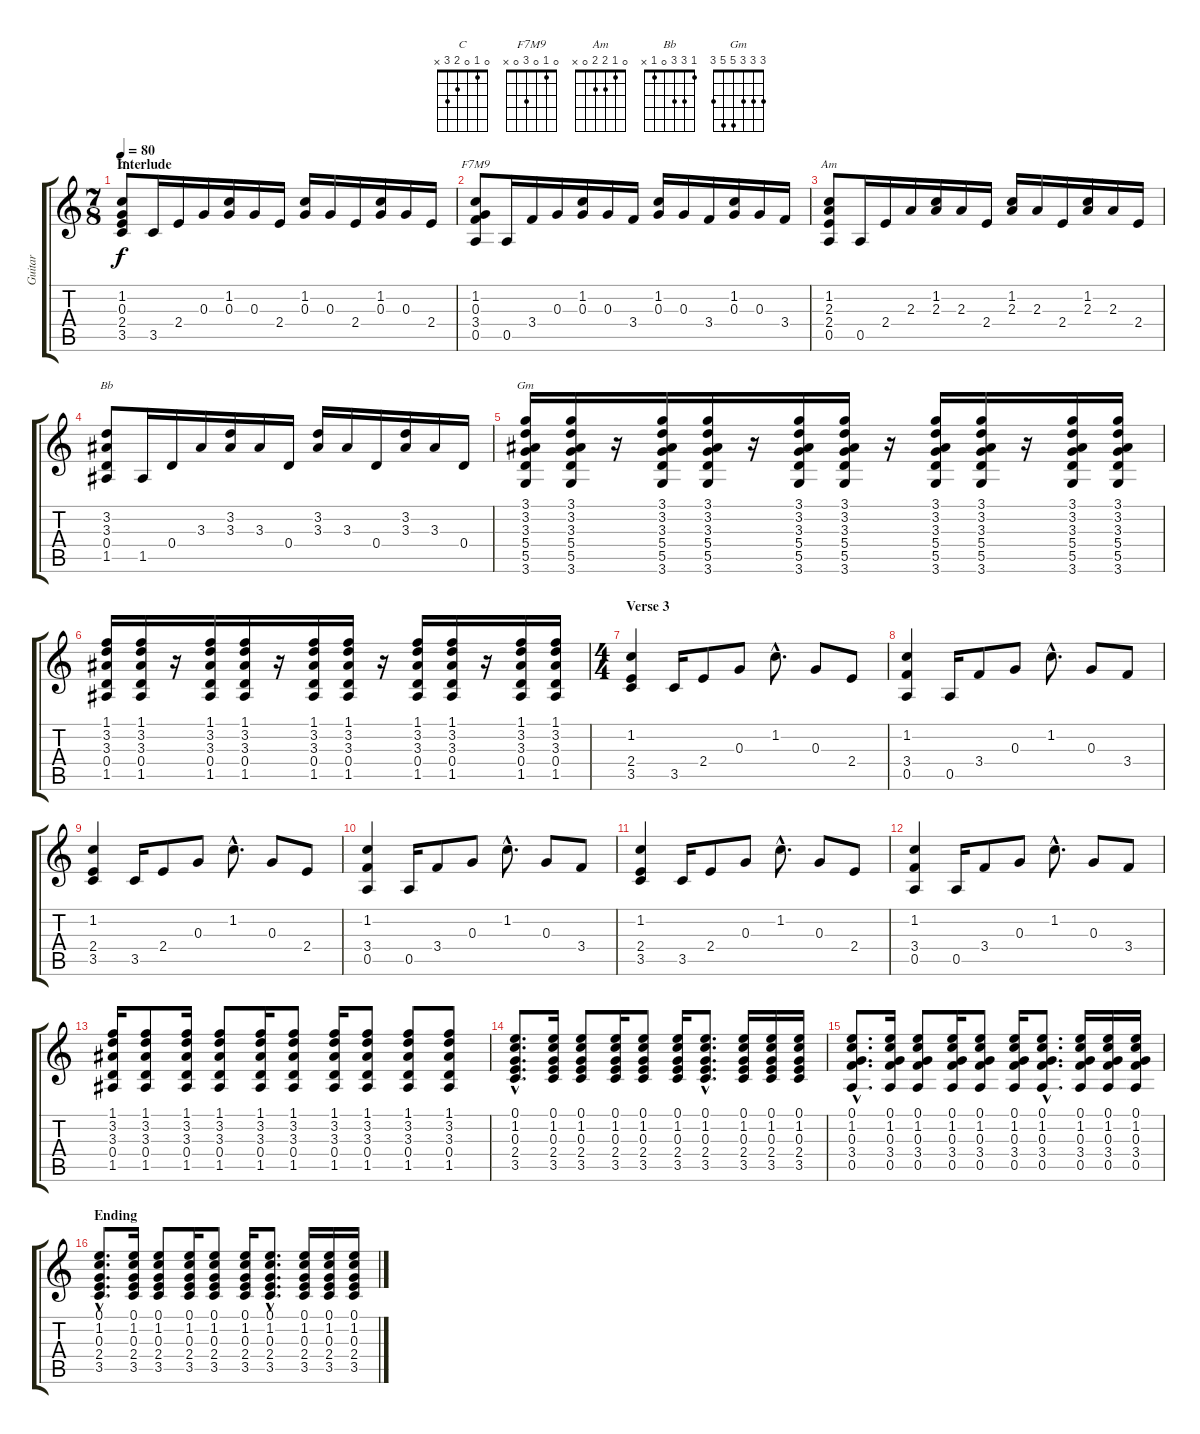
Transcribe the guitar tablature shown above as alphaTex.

\track ("Guitar" "Guitar") {instrument acousticguitarsteel}
\staff {score tabs}
\tuning (E4 B3 G3 D3 A2 E2) {hide}
\chord ("C" 0 1 0 2 3 x)
\chord ("F7M9" 0 1 0 3 0 x)
\chord ("Am" 0 1 2 2 0 x)
\chord ("Bb" 1 3 3 0 1 x)
\chord ("Gm" 3 3 3 5 5 3)
\ts (7 8)
\section ("" "Interlude")
\tempo 80
\clef g2
\ks c
(1.2 0.3 2.4 3.5).8{ch "C" dy f} 3.5.16 2.4.16 0.3.16 (1.2 0.3).16 0.3.16 2.4.16 (1.2 0.3).16 0.3.16 2.4.16 (1.2 0.3).16 0.3.16 2.4.16 |
(1.2 0.3 3.4 0.5).8{ch "F7M9"} 0.5.16 3.4.16 0.3.16 (1.2 0.3).16 0.3.16 3.4.16 (1.2 0.3).16 0.3.16 3.4.16 (1.2 0.3).16 0.3.16 3.4.16 |
(1.2 2.3 2.4 0.5).8{ch "Am"} 0.5.16 2.4.16 2.3.16 (1.2 2.3).16 2.3.16 2.4.16 (1.2 2.3).16 2.3.16 2.4.16 (1.2 2.3).16 2.3.16 2.4.16 |
(3.2 3.3 0.4 1.5).8{ch "Bb"} 1.5.16 0.4.16 3.3.16 (3.2 3.3).16 3.3.16 0.4.16 (3.2 3.3).16 3.3.16 0.4.16 (3.2 3.3).16 3.3.16 0.4.16 |
(3.1 3.2 3.3 5.4 5.5 3.6).16{ch "Gm"} (3.1 3.2 3.3 5.4 5.5 3.6).16 r.16 (3.1 3.2 3.3 5.4 5.5 3.6).16 (3.1 3.2 3.3 5.4 5.5 3.6).16 r.16 (3.1 3.2 3.3 5.4 5.5 3.6).16 (3.1 3.2 3.3 5.4 5.5 3.6).16 r.16 (3.1 3.2 3.3 5.4 5.5 3.6).16 (3.1 3.2 3.3 5.4 5.5 3.6).16 r.16 (3.1 3.2 3.3 5.4 5.5 3.6).16 (3.1 3.2 3.3 5.4 5.5 3.6).16 |
(1.1 3.2 3.3 0.4 1.5).16 (1.1 3.2 3.3 0.4 1.5).16 r.16 (1.1 3.2 3.3 0.4 1.5).16 (1.1 3.2 3.3 0.4 1.5).16 r.16 (1.1 3.2 3.3 0.4 1.5).16 (1.1 3.2 3.3 0.4 1.5).16 r.16 (1.1 3.2 3.3 0.4 1.5).16 (1.1 3.2 3.3 0.4 1.5).16 r.16 (1.1 3.2 3.3 0.4 1.5).16 (1.1 3.2 3.3 0.4 1.5).16 |
\ts (4 4)
\section ("" "Verse 3")
(1.2 2.4 3.5).4 3.5.16 2.4.8 0.3.8 1.2{hac}.8{d} 0.3.8 2.4.8 |
(1.2 3.4 0.5).4 0.5.16 3.4.8 0.3.8 1.2{hac}.8{d} 0.3.8 3.4.8 |
(1.2 2.4 3.5).4 3.5.16 2.4.8 0.3.8 1.2{hac}.8{d} 0.3.8 2.4.8 |
(1.2 3.4 0.5).4 0.5.16 3.4.8 0.3.8 1.2{hac}.8{d} 0.3.8 3.4.8 |
(1.2 2.4 3.5).4 3.5.16 2.4.8 0.3.8 1.2{hac}.8{d} 0.3.8 2.4.8 |
(1.2 3.4 0.5).4 0.5.16 3.4.8 0.3.8 1.2{hac}.8{d} 0.3.8 3.4.8 |
(1.1 3.2 3.3 0.4 1.5).16 (1.1 3.2 3.3 0.4 1.5).8 (1.1 3.2 3.3 0.4 1.5).16 (1.1 3.2 3.3 0.4 1.5).8 (1.1 3.2 3.3 0.4 1.5).16 (1.1 3.2 3.3 0.4 1.5).8 (1.1 3.2 3.3 0.4 1.5).16 (1.1 3.2 3.3 0.4 1.5).8 (1.1 3.2 3.3 0.4 1.5).8 (1.1 3.2 3.3 0.4 1.5).8 |
(0.1{hac} 1.2{hac} 0.3{hac} 2.4{hac} 3.5{hac}).8{d} (0.1 1.2 0.3 2.4 3.5).16 (0.1 1.2 0.3 2.4 3.5).8 (0.1 1.2 0.3 2.4 3.5).16 (0.1 1.2 0.3 2.4 3.5).8 (0.1 1.2 0.3 2.4 3.5).16 (0.1{hac} 1.2{hac} 0.3{hac} 2.4{hac} 3.5{hac}).8{d} (0.1 1.2 0.3 2.4 3.5).16 (0.1 1.2 0.3 2.4 3.5).16 (0.1 1.2 0.3 2.4 3.5).16 |
(0.1{hac} 1.2{hac} 0.3{hac} 3.4{hac} 0.5{hac}).8{d} (0.1 1.2 0.3 3.4 0.5).16 (0.1 1.2 0.3 3.4 0.5).8 (0.1 1.2 0.3 3.4 0.5).16 (0.1 1.2 0.3 3.4 0.5).8 (0.1 1.2 0.3 3.4 0.5).16 (0.1{hac} 1.2{hac} 0.3{hac} 3.4{hac} 0.5{hac}).8{d} (0.1 1.2 0.3 3.4 0.5).16 (0.1 1.2 0.3 3.4 0.5).16 (0.1 1.2 0.3 3.4 0.5).16 |
\section ("" "Ending")
(0.1{hac} 1.2{hac} 0.3{hac} 2.4{hac} 3.5{hac}).8{d} (0.1 1.2 0.3 2.4 3.5).16 (0.1 1.2 0.3 2.4 3.5).8 (0.1 1.2 0.3 2.4 3.5).16 (0.1 1.2 0.3 2.4 3.5).8 (0.1 1.2 0.3 2.4 3.5).16 (0.1{hac} 1.2{hac} 0.3{hac} 2.4{hac} 3.5{hac}).8{d} (0.1 1.2 0.3 2.4 3.5).16 (0.1 1.2 0.3 2.4 3.5).16 (0.1 1.2 0.3 2.4 3.5).16
